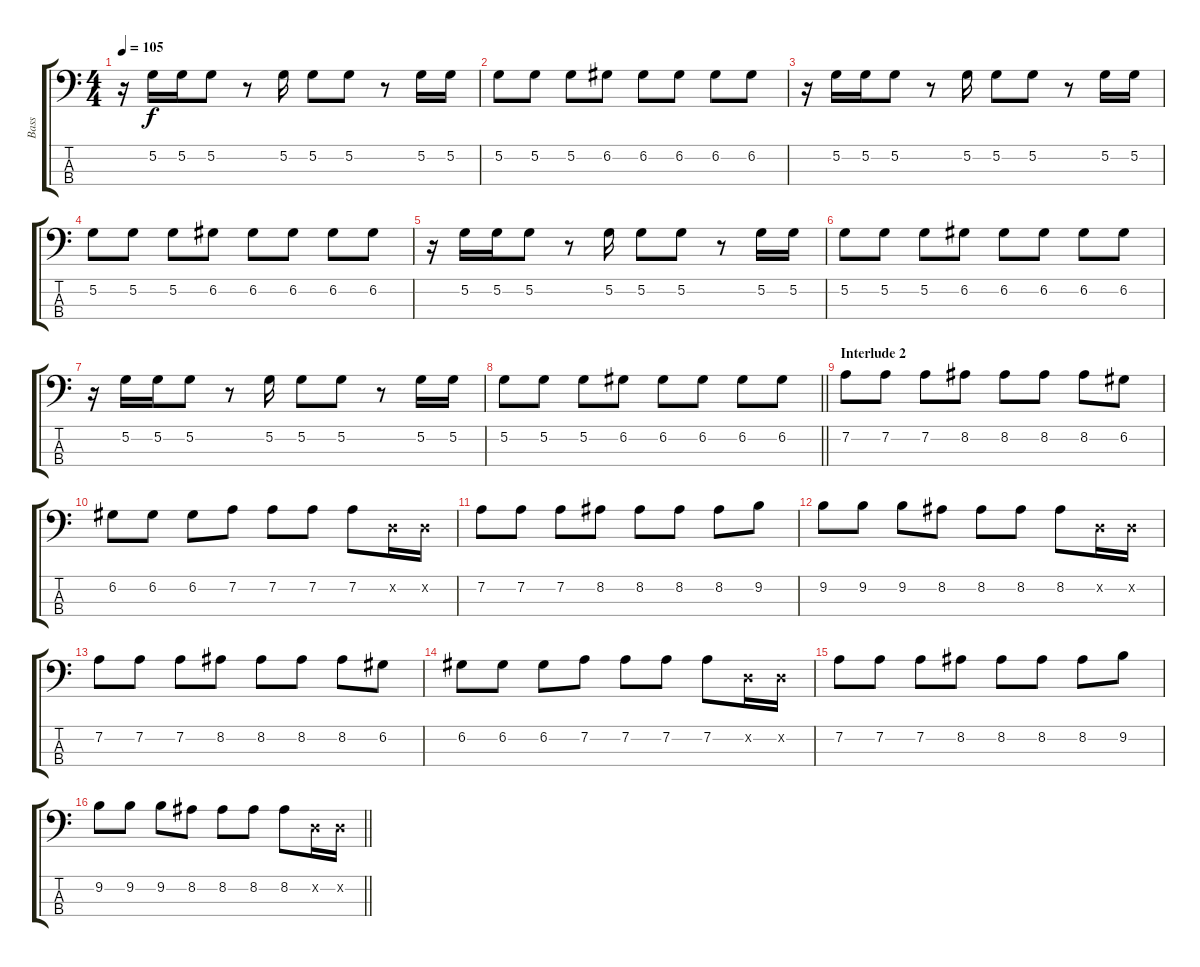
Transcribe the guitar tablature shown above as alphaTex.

\track ("Bass" "Bass") {instrument electricbassfinger}
\staff {score tabs}
\tuning (G2 D2 A1 E1) {hide}
\ts (4 4)
\tempo 105
\clef f4
\ks c
r.16{dy f} 5.2.16 5.2.16 5.2.8 r.8 5.2.16 5.2.8 5.2.8 r.8 5.2.16 5.2.16 |
5.2.8 5.2.8 5.2.8 6.2.8 6.2.8 6.2.8 6.2.8 6.2.8 |
r.16 5.2.16 5.2.16 5.2.8 r.8 5.2.16 5.2.8 5.2.8 r.8 5.2.16 5.2.16 |
5.2.8 5.2.8 5.2.8 6.2.8 6.2.8 6.2.8 6.2.8 6.2.8 |
r.16 5.2.16 5.2.16 5.2.8 r.8 5.2.16 5.2.8 5.2.8 r.8 5.2.16 5.2.16 |
5.2.8 5.2.8 5.2.8 6.2.8 6.2.8 6.2.8 6.2.8 6.2.8 |
r.16 5.2.16 5.2.16 5.2.8 r.8 5.2.16 5.2.8 5.2.8 r.8 5.2.16 5.2.16 |
\barLineRight lightlight
5.2.8 5.2.8 5.2.8 6.2.8 6.2.8 6.2.8 6.2.8 6.2.8 |
\section ("" "Interlude 2")
7.2.8 7.2.8 7.2.8 8.2.8 8.2.8 8.2.8 8.2.8 6.2.8 |
6.2.8 6.2.8 6.2.8 7.2.8 7.2.8 7.2.8 7.2.8 0.2{x}.16 0.2{x}.16 |
7.2.8 7.2.8 7.2.8 8.2.8 8.2.8 8.2.8 8.2.8 9.2.8 |
9.2.8 9.2.8 9.2.8 8.2.8 8.2.8 8.2.8 8.2.8 0.2{x}.16 0.2{x}.16 |
7.2.8 7.2.8 7.2.8 8.2.8 8.2.8 8.2.8 8.2.8 6.2.8 |
6.2.8 6.2.8 6.2.8 7.2.8 7.2.8 7.2.8 7.2.8 0.2{x}.16 0.2{x}.16 |
7.2.8 7.2.8 7.2.8 8.2.8 8.2.8 8.2.8 8.2.8 9.2.8 |
\barLineRight lightlight
9.2.8 9.2.8 9.2.8 8.2.8 8.2.8 8.2.8 8.2.8 0.2{x}.16 0.2{x}.16
